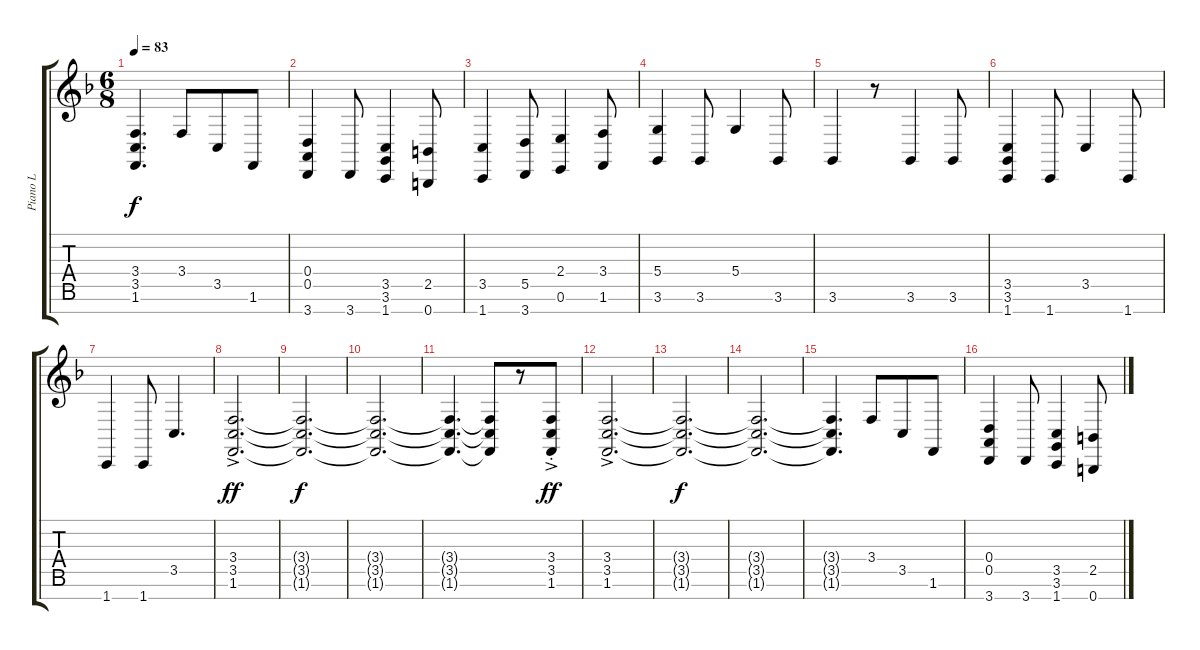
\track ("Piano L" "Piano L") {instrument acousticgrandpiano}
\staff {score tabs}
\tuning (E4 B3 G3 D3 A2 E2 B1) {hide}
\ts (6 8)
\tempo 83
\clef g2
\ks f
(3.4{t} 3.5{t} 1.6{t}).4{d dy f} 3.4.8 3.5.8 1.6.8 |
(0.4 0.5 3.7).4 3.7.8 (3.5 3.6 1.7).4 (2.5 0.7).8 |
(3.5 1.7).4 (5.5 3.7).8 (2.4 0.6).4 (3.4 1.6).8 |
(5.4 3.6).4 3.6.8 5.4.4 3.6.8 |
3.6.4 r.8 3.6.4 3.6.8 |
(3.5 3.6 1.7).4 1.7.8 3.5.4 1.7.8 |
1.7.4 1.7.8 3.5.4{d} |
(3.4{ac} 3.5{ac} 1.6{ac}).2{d dy ff} |
(3.4{t} 3.5{t} 1.6{t}).2{d dy f} |
(3.4{t} 3.5{t} 1.6{t}).2{d} |
(3.4{t} 3.5{t} 1.6{t}).4{d} (3.4{t} 3.5{t} 1.6{t}).8 r.8 (3.4{ac st} 3.5{ac st} 1.6{ac st}).8{dy ff} |
(3.4{ac} 3.5{ac} 1.6{ac}).2{d} |
(3.4{t} 3.5{t} 1.6{t}).2{d dy f} |
(3.4{t} 3.5{t} 1.6{t}).2{d} |
(3.4{t} 3.5{t} 1.6{t}).4{d} 3.4.8 3.5.8 1.6.8 |
(0.4 0.5 3.7).4 3.7.8 (3.5 3.6 1.7).4 (2.5 0.7).8
